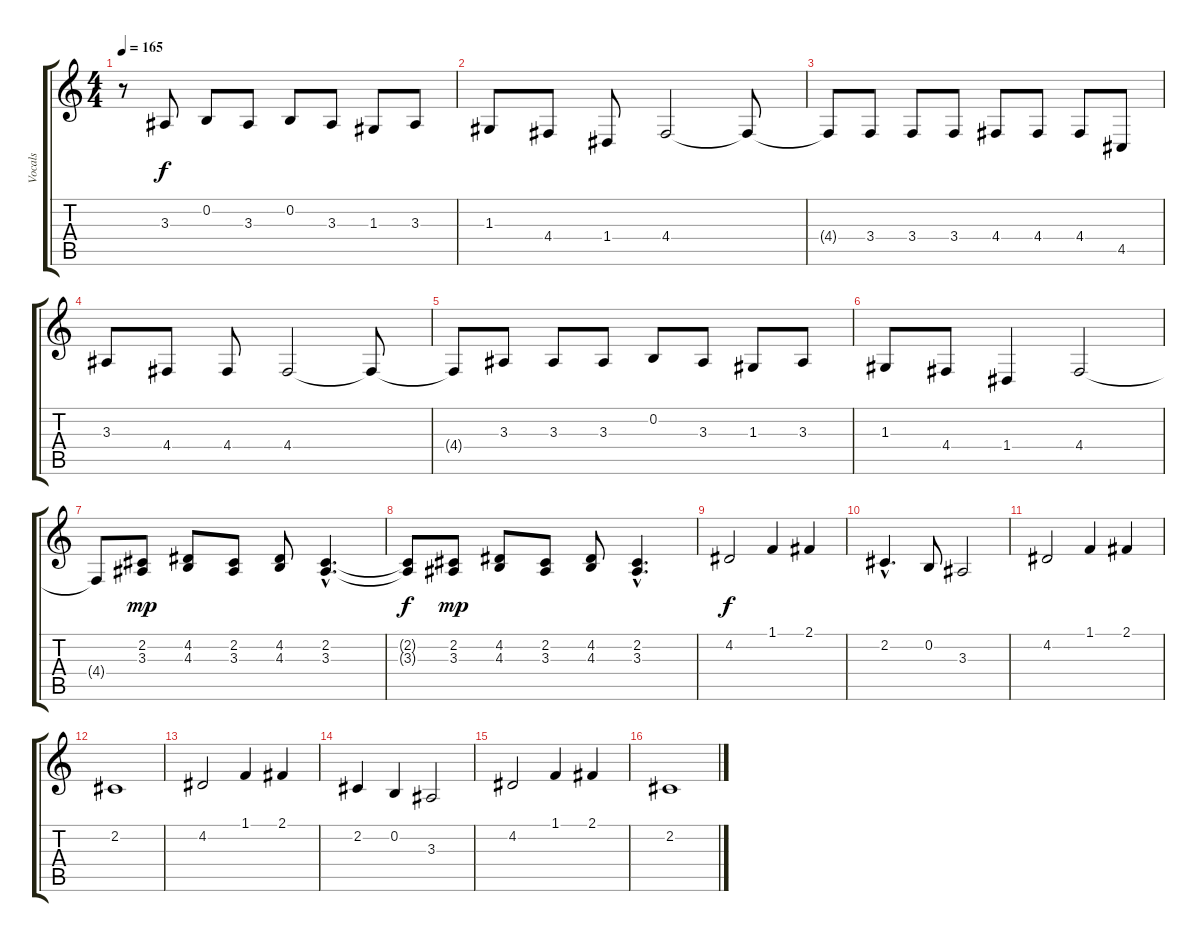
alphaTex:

\track ("Vocals" "Vocals") {instrument brightacousticpiano}
\staff {score tabs}
\tuning (E4 B3 G3 D3 A2 E2) {hide}
\ts (4 4)
\tempo 165
\clef g2
\ks c
r.8{dy f} 3.3.8 0.2.8 3.3.8 0.2.8 3.3.8 1.3.8 3.3.8 |
1.3.8 4.4.8 1.4.8 4.4.2 4.4{t}.8 |
4.4{t}.8 3.4.8 3.4.8 3.4.8 4.4.8 4.4.8 4.4.8 4.5.8 |
3.3.8 4.4.8 4.4.8 4.4.2 4.4{t}.8 |
4.4{t}.8 3.3.8 3.3.8 3.3.8 0.2.8 3.3.8 1.3.8 3.3.8 |
1.3.8 4.4.8 1.4.4 4.4.2 |
4.4{t}.8 (2.2 3.3).8{dy mp} (4.2 4.3).8 (2.2 3.3).8 (4.2 4.3).8 (2.2{hac} 3.3{hac}).4{d} |
(2.2{t} 3.3{t}).8{dy f} (2.2 3.3).8{dy mp} (4.2 4.3).8 (2.2 3.3).8 (4.2 4.3).8 (2.2{hac} 3.3{hac}).4{d} |
4.2.2{dy f} 1.1.4 2.1.4 |
2.2{hac}.4{d} 0.2.8 3.3.2 |
4.2.2 1.1.4 2.1.4 |
2.2.1 |
4.2.2 1.1.4 2.1.4 |
2.2.4 0.2.4 3.3.2 |
4.2.2 1.1.4 2.1.4 |
2.2.1
